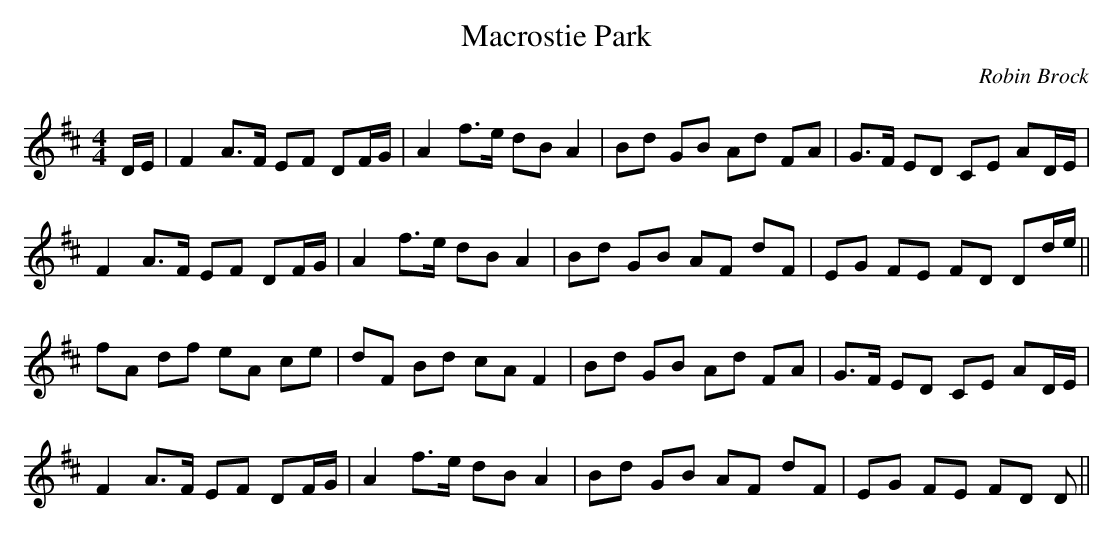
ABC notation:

X:1
T:Macrostie Park
C:Robin Brock
M:4/4
L:1/8
K:D
D/E/|F2 A>F EF DF/G/|A2 f>e dB A2|Bd GB Ad FA|G>F ED CE AD/E/|!
F2 A>F EF DF/G/|A2 f>e dB A2|Bd GB AF dF|EG FE FD Dd/e/||!
fA df eA ce|dF Bd cA F2|Bd GB Ad FA|G>F ED CE AD/E/|!
F2 A>F EF DF/G/|A2 f>e dB A2|Bd GB AF dF|EG FE FD D||
